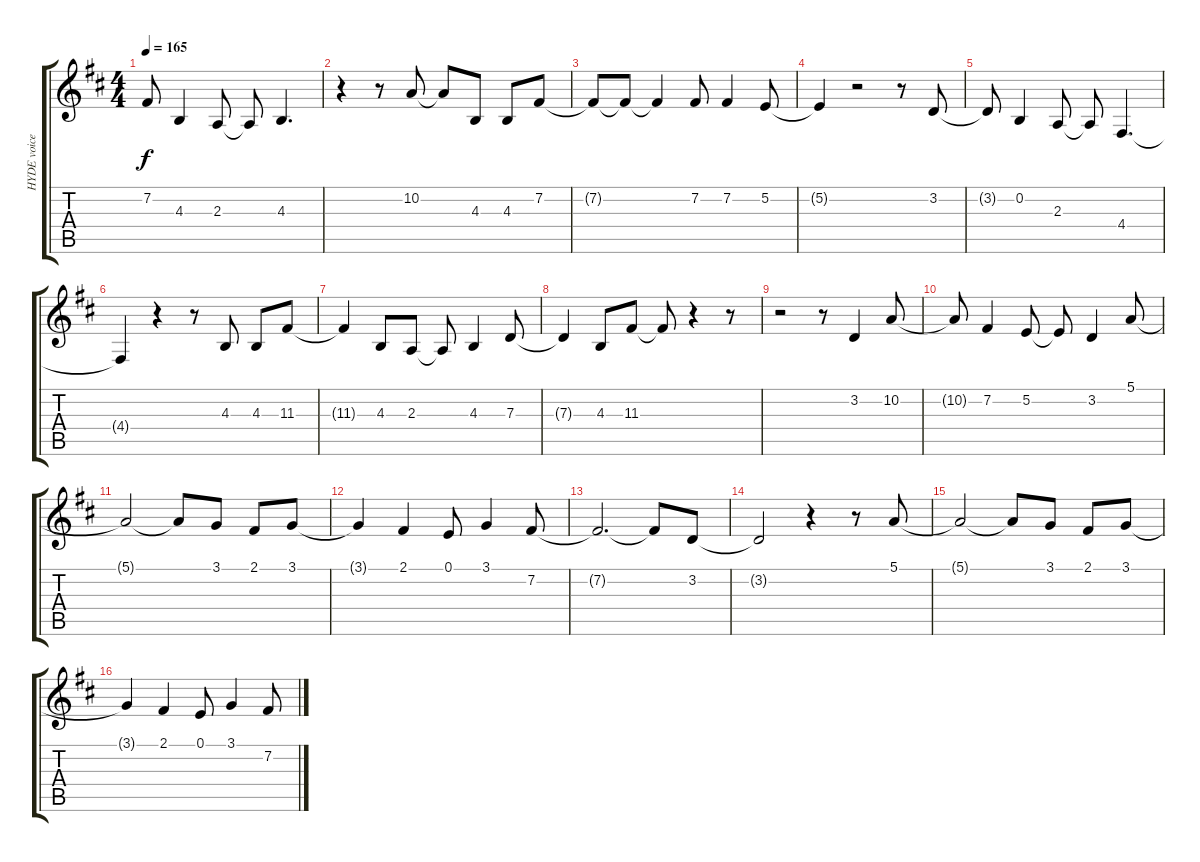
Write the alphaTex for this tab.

\track ("HYDE voice" "HYDE voice") {instrument flute}
\staff {score tabs}
\tuning (E4 B3 G3 D3 A2 E2) {hide}
\ts (4 4)
\tempo 165
\clef g2
\ks d
7.2{t}.8{dy f} 4.3.4 2.3.8 2.3{t}.8 4.3.4{d} |
r.4 r.8 10.2.8 10.2{t}.8 4.3.8 4.3.8 7.2.8 |
7.2{t}.8 7.2{t}.8 7.2{t}.4 7.2.8 7.2.4 5.2.8 |
5.2{t}.4 r.2 r.8 3.2.8 |
3.2{t}.8 0.2.4 2.3.8 2.3{t}.8 4.4.4{d} |
4.4{t}.4 r.4 r.8 4.3.8 4.3.8 11.3.8 |
11.3{t}.4 4.3.8 2.3.8 2.3{t}.8 4.3.4 7.3.8 |
7.3{t}.4 4.3.8 11.3.8 11.3{t}.8 r.4 r.8 |
r.2 r.8 3.2.4 10.2.8 |
10.2{t}.8 7.2.4 5.2.8 5.2{t}.8 3.2.4 5.1.8 |
5.1{t}.2 5.1{t}.8 3.1.8 2.1.8 3.1.8 |
3.1{t}.4 2.1.4 0.1.8 3.1.4 7.2.8 |
7.2{t}.2{d} 7.2{t}.8 3.2.8 |
3.2{t}.2 r.4 r.8 5.1.8 |
5.1{t}.2 5.1{t}.8 3.1.8 2.1.8 3.1.8 |
3.1{t}.4 2.1.4 0.1.8 3.1.4 7.2.8
